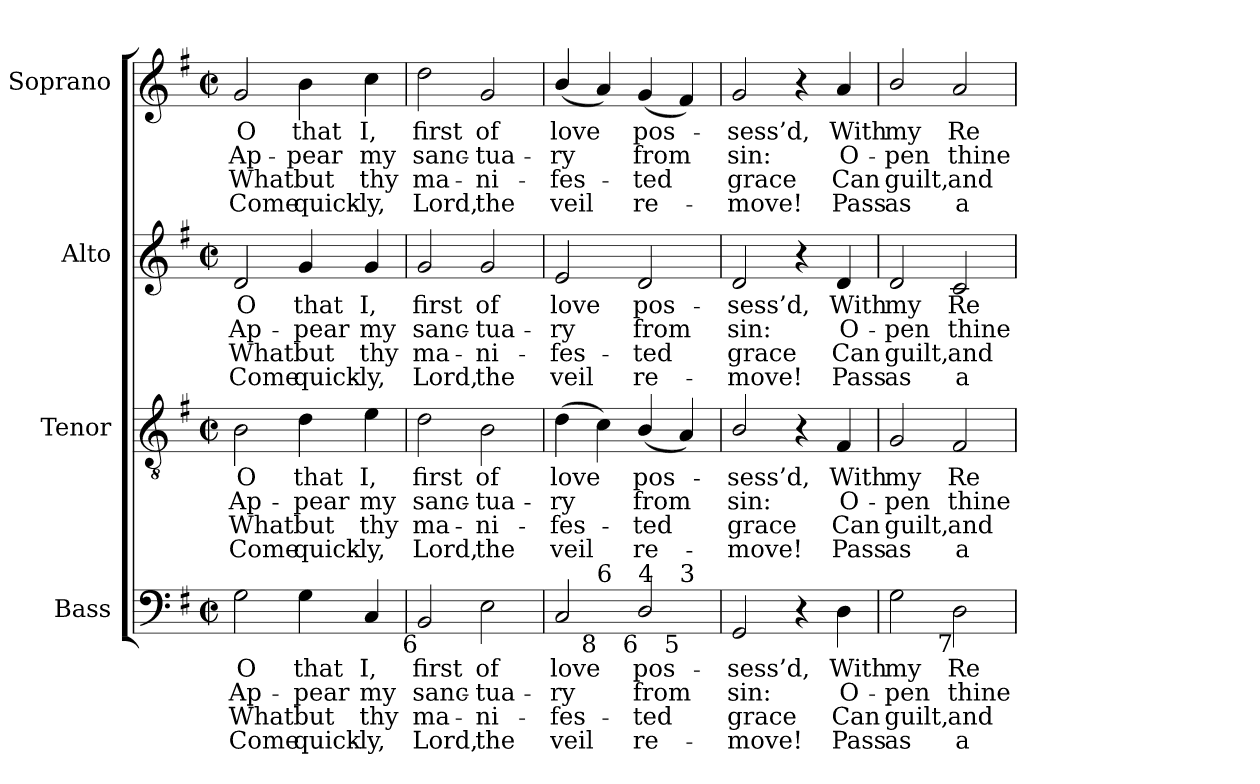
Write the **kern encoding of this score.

**kern	**text	**text	**text	**text	**kern	**text	**text	**text	**text	**kern	**text	**text	**text	**text	**kern	**text	**text	**text	**text
*part4	*part4	*part4	*part4	*part4	*part3	*part3	*part3	*part3	*part3	*part2	*part2	*part2	*part2	*part2	*part1	*part1	*part1	*part1	*part1
*staff4	*staff4	*staff4	*staff4	*staff4	*staff3	*staff3	*staff3	*staff3	*staff3	*staff2	*staff2	*staff2	*staff2	*staff2	*staff1	*staff1	*staff1	*staff1	*staff1
*I"Bass	*	*	*	*	*I"Tenor	*	*	*	*	*I"Alto	*	*	*	*	*I"Soprano	*	*	*	*
*I'B.	*	*	*	*	*I'T.	*	*	*	*	*I'A.	*	*	*	*	*I'S.	*	*	*	*
!!LO:PB:g=z
*clefF4	*	*	*	*	*clefGv2	*	*	*	*	*clefG2	*	*	*	*	*clefG2	*	*	*	*
*	*	*	*	*	*ITrd7c12	*	*	*	*	*	*	*	*	*	*	*	*	*	*
*k[f#]	*	*	*	*	*k[f#]	*	*	*	*	*k[f#]	*	*	*	*	*k[f#]	*	*	*	*
*G:	*	*	*	*	*G:	*	*	*	*	*G:	*	*	*	*	*G:	*	*	*	*
*M2/2	*	*	*	*	*M2/2	*	*	*	*	*M2/2	*	*	*	*	*M2/2	*	*	*	*
*met(c|)	*	*	*	*	*met(c|)	*	*	*	*	*met(c|)	*	*	*	*	*met(c|)	*	*	*	*
=	=	=	=	=	=	=	=	=	=	=	=	=	=	=	=	=	=	=	=
!	!LO:LY:b:color=#000000	!LO:LY:b:color=#000000	!LO:LY:b:color=#000000	!LO:LY:b:color=#000000	!	!	!	!	!	!	!	!	!	!	!	!	!	!	!
!	!	!	!	!	!	!LO:LY:b:color=#000000	!LO:LY:b:color=#000000	!LO:LY:b:color=#000000	!LO:LY:b:color=#000000	!	!	!	!	!	!	!	!	!	!
!	!	!	!	!	!	!	!	!	!	!	!LO:LY:b:color=#000000	!LO:LY:b:color=#000000	!LO:LY:b:color=#000000	!LO:LY:b:color=#000000	!	!	!	!	!
!	!	!	!	!	!	!	!	!	!	!	!	!	!	!	!	!LO:LY:b:color=#000000	!LO:LY:b:color=#000000	!LO:LY:b:color=#000000	!LO:LY:b:color=#000000
2Gi\	O	Ap-	What	Come	2BBi\	O	Ap-	What	Come	2di/	O	Ap-	What	Come	2gi/	O	Ap-	What	Come
!	!LO:LY:b:color=#000000	!LO:LY:b:color=#000000	!LO:LY:b:color=#000000	!LO:LY:b:color=#000000	!	!	!	!	!	!	!	!	!	!	!	!	!	!	!
!	!	!	!	!	!	!LO:LY:b:color=#000000	!LO:LY:b:color=#000000	!LO:LY:b:color=#000000	!LO:LY:b:color=#000000	!	!	!	!	!	!	!	!	!	!
!	!	!	!	!	!	!	!	!	!	!	!LO:LY:b:color=#000000	!LO:LY:b:color=#000000	!LO:LY:b:color=#000000	!LO:LY:b:color=#000000	!	!	!	!	!
!	!	!	!	!	!	!	!	!	!	!	!	!	!	!	!	!LO:LY:b:color=#000000	!LO:LY:b:color=#000000	!LO:LY:b:color=#000000	!LO:LY:b:color=#000000
4Gi\	that	-pear	but	quick-	4Di\	that	-pear	but	quick-	4gi/	that	-pear	but	quick-	4bi\	that	-pear	but	quick-
!	!LO:LY:b:color=#000000	!LO:LY:b:color=#000000	!LO:LY:b:color=#000000	!LO:LY:b:color=#000000	!	!	!	!	!	!	!	!	!	!	!	!	!	!	!
!	!	!	!	!	!	!LO:LY:b:color=#000000	!LO:LY:b:color=#000000	!LO:LY:b:color=#000000	!LO:LY:b:color=#000000	!	!	!	!	!	!	!	!	!	!
!	!	!	!	!	!	!	!	!	!	!	!LO:LY:b:color=#000000	!LO:LY:b:color=#000000	!LO:LY:b:color=#000000	!LO:LY:b:color=#000000	!	!	!	!	!
!	!	!	!	!	!	!	!	!	!	!	!	!	!	!	!	!LO:LY:b:color=#000000	!LO:LY:b:color=#000000	!LO:LY:b:color=#000000	!LO:LY:b:color=#000000
4Ci/	I,	my	-thy	ly,	4Ei\	I,	my	-thy	ly,	4gi/	I,	my	-thy	ly,	4cci\	I,	my	-thy	ly,
=1	=1	=1	=1	=1	=1	=1	=1	=1	=1	=1	=1	=1	=1	=1	=1	=1	=1	=1	=1
!	!LO:LY:b:color=#000000	!LO:LY:b:color=#000000	!LO:LY:b:color=#000000	!LO:LY:b:color=#000000	!	!	!	!	!	!	!	!	!	!	!	!	!	!	!
!	!	!	!	!	!	!LO:LY:b:color=#000000	!LO:LY:b:color=#000000	!LO:LY:b:color=#000000	!LO:LY:b:color=#000000	!	!	!	!	!	!	!	!	!	!
!	!	!	!	!	!	!	!	!	!	!	!LO:LY:b:color=#000000	!LO:LY:b:color=#000000	!LO:LY:b:color=#000000	!LO:LY:b:color=#000000	!	!	!	!	!
!LO:TX:b:rj:t=6	!	!	!	!	!	!	!	!	!	!	!	!	!	!	!	!	!	!	!
!	!	!	!	!	!	!	!	!	!	!	!	!	!	!	!	!LO:LY:b:color=#000000	!LO:LY:b:color=#000000	!LO:LY:b:color=#000000	!LO:LY:b:color=#000000
2BBi/	first	sanc-	ma-	-Lord,	2Di\	first	sanc-	ma-	-Lord,	2gi/	first	sanc-	ma-	-Lord,	2ddi\	first	sanc-	ma-	-Lord,
!	!LO:LY:b:color=#000000	!LO:LY:b:color=#000000	!LO:LY:b:color=#000000	!LO:LY:b:color=#000000	!	!	!	!	!	!	!	!	!	!	!	!	!	!	!
!	!	!	!	!	!	!LO:LY:b:color=#000000	!LO:LY:b:color=#000000	!LO:LY:b:color=#000000	!LO:LY:b:color=#000000	!	!	!	!	!	!	!	!	!	!
!	!	!	!	!	!	!	!	!	!	!	!LO:LY:b:color=#000000	!LO:LY:b:color=#000000	!LO:LY:b:color=#000000	!LO:LY:b:color=#000000	!	!	!	!	!
!	!	!	!	!	!	!	!	!	!	!	!	!	!	!	!	!LO:LY:b:color=#000000	!LO:LY:b:color=#000000	!LO:LY:b:color=#000000	!LO:LY:b:color=#000000
2Ei\	of	-tua-	ni-	-the	2BBi\	of	-tua-	ni-	-the	2gi/	of	-tua-	ni-	-the	2gi/	of	-tua-	ni-	-the
=2	=2	=2	=2	=2	=2	=2	=2	=2	=2	=2	=2	=2	=2	=2	=2	=2	=2	=2	=2
!	!LO:LY:b:color=#000000	!LO:LY:b:color=#000000	!LO:LY:b:color=#000000	!LO:LY:b:color=#000000	!	!	!	!	!	!	!	!	!	!	!	!	!	!	!
!	!	!	!	!	!	!LO:LY:b:color=#000000	!LO:LY:b:color=#000000	!LO:LY:b:color=#000000	!LO:LY:b:color=#000000	!	!	!	!	!	!	!	!	!	!
!	!	!	!	!	!	!	!	!	!	!	!LO:LY:b:color=#000000	!LO:LY:b:color=#000000	!LO:LY:b:color=#000000	!LO:LY:b:color=#000000	!	!	!	!	!
!LO:TX:b:rj:t=9	!	!	!	!	!	!	!	!	!	!	!	!	!	!	!	!	!	!	!
!LO:TX:t=7	!	!	!	!	!	!	!	!	!	!	!	!	!	!	!	!	!	!	!
!	!	!	!	!	!	!	!	!	!	!	!	!	!	!	!	!LO:LY:b:color=#000000	!LO:LY:b:color=#000000	!LO:LY:b:color=#000000	!LO:LY:b:color=#000000
*^	*	*	*	*	*	*	*	*	*	*	*	*	*	*	*	*	*	*	*
*	*^	*	*	*	*	*	*	*	*	*	*	*	*	*	*	*	*	*	*	*
2Ci/	4ryy	2.ryy	love	-ry	fes-	-veil	(4Di\	love	-ry	fes-	-veil	2ei/	love	-ry	fes-	-veil	(4bi/	love	-ry	fes-	-veil
!	!LO:TX:b:rj:t=8	!	!	!	!	!	!	!	!	!	!	!	!	!	!	!	!	!	!	!	!
!	!LO:TX:t=6	!	!	!	!	!	!	!	!	!	!	!	!	!	!	!	!	!	!	!	!
.	2.ryy	.	.	.	.	.	4Ci\)	.	.	.	.	.	.	.	.	.	4ai/)	.	.	.	.
!	!	!	!LO:LY:b:color=#000000	!LO:LY:b:color=#000000	!LO:LY:b:color=#000000	!LO:LY:b:color=#000000	!	!	!	!	!	!	!	!	!	!	!	!	!	!	!
!	!	!	!	!	!	!	!	!LO:LY:b:color=#000000	!LO:LY:b:color=#000000	!LO:LY:b:color=#000000	!LO:LY:b:color=#000000	!	!	!	!	!	!	!	!	!	!
!	!	!	!	!	!	!	!	!	!	!	!	!	!LO:LY:b:color=#000000	!LO:LY:b:color=#000000	!LO:LY:b:color=#000000	!LO:LY:b:color=#000000	!	!	!	!	!
!LO:TX:b:rj:t=6	!	!	!	!	!	!	!	!	!	!	!	!	!	!	!	!	!	!	!	!	!
!LO:TX:t=4	!	!	!	!	!	!	!	!	!	!	!	!	!	!	!	!	!	!	!	!	!
!	!	!	!	!	!	!	!	!	!	!	!	!	!	!	!	!	!	!LO:LY:b:color=#000000	!LO:LY:b:color=#000000	!LO:LY:b:color=#000000	!LO:LY:b:color=#000000
2Di/	.	.	pos-	from	ted	re-	(4BBi/	pos-	from	ted	re-	2di/	pos-	from	ted	re-	(4gi/	pos-	from	ted	re-
!	!	!LO:TX:b:rj:t=5	!	!	!	!	!	!	!	!	!	!	!	!	!	!	!	!	!	!	!
!	!	!LO:TX:t=3	!	!	!	!	!	!	!	!	!	!	!	!	!	!	!	!	!	!	!
.	.	4ryy	.	.	.	.	4AAi/)	.	.	.	.	.	.	.	.	.	4f#i/)	.	.	.	.
*v	*v	*v	*	*	*	*	*	*	*	*	*	*	*	*	*	*	*	*	*	*	*
=3	=3	=3	=3	=3	=3	=3	=3	=3	=3	=3	=3	=3	=3	=3	=3	=3	=3	=3	=3
*^	*	*	*	*	*	*	*	*	*	*	*	*	*	*	*	*	*	*	*
*	*^	*	*	*	*	*	*	*	*	*	*	*	*	*	*	*	*	*	*	*
!	!	!	!LO:LY:b:color=#000000	!LO:LY:b:color=#000000	!LO:LY:b:color=#000000	!LO:LY:b:color=#000000	!	!	!	!	!	!	!	!	!	!	!	!	!	!	!
*v	*v	*v	*	*	*	*	*	*	*	*	*	*	*	*	*	*	*	*	*	*	*
*^	*	*	*	*	*	*	*	*	*	*	*	*	*	*	*	*	*	*	*
*	*^	*	*	*	*	*	*	*	*	*	*	*	*	*	*	*	*	*	*	*
!	!	!	!	!	!	!	!	!LO:LY:b:color=#000000	!LO:LY:b:color=#000000	!LO:LY:b:color=#000000	!LO:LY:b:color=#000000	!	!	!	!	!	!	!	!	!	!
*v	*v	*v	*	*	*	*	*	*	*	*	*	*	*	*	*	*	*	*	*	*	*
*^	*	*	*	*	*	*	*	*	*	*	*	*	*	*	*	*	*	*	*
*	*^	*	*	*	*	*	*	*	*	*	*	*	*	*	*	*	*	*	*	*
!	!	!	!	!	!	!	!	!	!	!	!	!	!LO:LY:b:color=#000000	!LO:LY:b:color=#000000	!LO:LY:b:color=#000000	!LO:LY:b:color=#000000	!	!	!	!	!
*v	*v	*v	*	*	*	*	*	*	*	*	*	*	*	*	*	*	*	*	*	*	*
*^	*	*	*	*	*	*	*	*	*	*	*	*	*	*	*	*	*	*	*
*	*^	*	*	*	*	*	*	*	*	*	*	*	*	*	*	*	*	*	*	*
!	!	!	!	!	!	!	!	!	!	!	!	!	!	!	!	!	!	!LO:LY:b:color=#000000	!LO:LY:b:color=#000000	!LO:LY:b:color=#000000	!LO:LY:b:color=#000000
*v	*v	*v	*	*	*	*	*	*	*	*	*	*	*	*	*	*	*	*	*	*	*
2GGi/	-sess’d,	sin:	-grace	move!	2BBi/	-sess’d,	sin:	-grace	move!	2di/	-sess’d,	sin:	-grace	move!	2gi/	-sess’d,	sin:	-grace	move!
4r	.	.	.	.	4r	.	.	.	.	4r	.	.	.	.	4r	.	.	.	.
!	!LO:LY:b:color=#000000	!LO:LY:b:color=#000000	!LO:LY:b:color=#000000	!LO:LY:b:color=#000000	!	!	!	!	!	!	!	!	!	!	!	!	!	!	!
!	!	!	!	!	!	!LO:LY:b:color=#000000	!LO:LY:b:color=#000000	!LO:LY:b:color=#000000	!LO:LY:b:color=#000000	!	!	!	!	!	!	!	!	!	!
!	!	!	!	!	!	!	!	!	!	!	!LO:LY:b:color=#000000	!LO:LY:b:color=#000000	!LO:LY:b:color=#000000	!LO:LY:b:color=#000000	!	!	!	!	!
!	!	!	!	!	!	!	!	!	!	!	!	!	!	!	!	!LO:LY:b:color=#000000	!LO:LY:b:color=#000000	!LO:LY:b:color=#000000	!LO:LY:b:color=#000000
4Di\	With	O-	Can	Pass	4FF#i/	With	O-	Can	Pass	4di/	With	O-	Can	Pass	4ai/	With	O-	Can	Pass
=4	=4	=4	=4	=4	=4	=4	=4	=4	=4	=4	=4	=4	=4	=4	=4	=4	=4	=4	=4
!	!LO:LY:b:color=#000000	!LO:LY:b:color=#000000	!LO:LY:b:color=#000000	!LO:LY:b:color=#000000	!	!	!	!	!	!	!	!	!	!	!	!	!	!	!
!	!	!	!	!	!	!LO:LY:b:color=#000000	!LO:LY:b:color=#000000	!LO:LY:b:color=#000000	!LO:LY:b:color=#000000	!	!	!	!	!	!	!	!	!	!
!	!	!	!	!	!	!	!	!	!	!	!LO:LY:b:color=#000000	!LO:LY:b:color=#000000	!LO:LY:b:color=#000000	!LO:LY:b:color=#000000	!	!	!	!	!
!	!	!	!	!	!	!	!	!	!	!	!	!	!	!	!	!LO:LY:b:color=#000000	!LO:LY:b:color=#000000	!LO:LY:b:color=#000000	!LO:LY:b:color=#000000
2Gi\	my	-pen	guilt,	as	2GGi/	my	-pen	guilt,	as	2di/	my	-pen	guilt,	as	2bi/	my	-pen	guilt,	as
!	!LO:LY:b:color=#000000	!LO:LY:b:color=#000000	!LO:LY:b:color=#000000	!LO:LY:b:color=#000000	!	!	!	!	!	!	!	!	!	!	!	!	!	!	!
!	!	!	!	!	!	!LO:LY:b:color=#000000	!LO:LY:b:color=#000000	!LO:LY:b:color=#000000	!LO:LY:b:color=#000000	!	!	!	!	!	!	!	!	!	!
!	!	!	!	!	!	!	!	!	!	!	!LO:LY:b:color=#000000	!LO:LY:b:color=#000000	!LO:LY:b:color=#000000	!LO:LY:b:color=#000000	!	!	!	!	!
!LO:TX:b:rj:t=7	!	!	!	!	!	!	!	!	!	!	!	!	!	!	!	!	!	!	!
!	!	!	!	!	!	!	!	!	!	!	!	!	!	!	!	!LO:LY:b:color=#000000	!LO:LY:b:color=#000000	!LO:LY:b:color=#000000	!LO:LY:b:color=#000000
2Di\	Re-	thine	and	a	2FF#i/	Re-	thine	and	a	2ci/	Re-	thine	and	a	2ai/	Re-	thine	and	a
=	=	=	=	=	=	=	=	=	=	=	=	=	=	=	=	=	=	=	=
*-	*-	*-	*-	*-	*-	*-	*-	*-	*-	*-	*-	*-	*-	*-	*-	*-	*-	*-	*-
